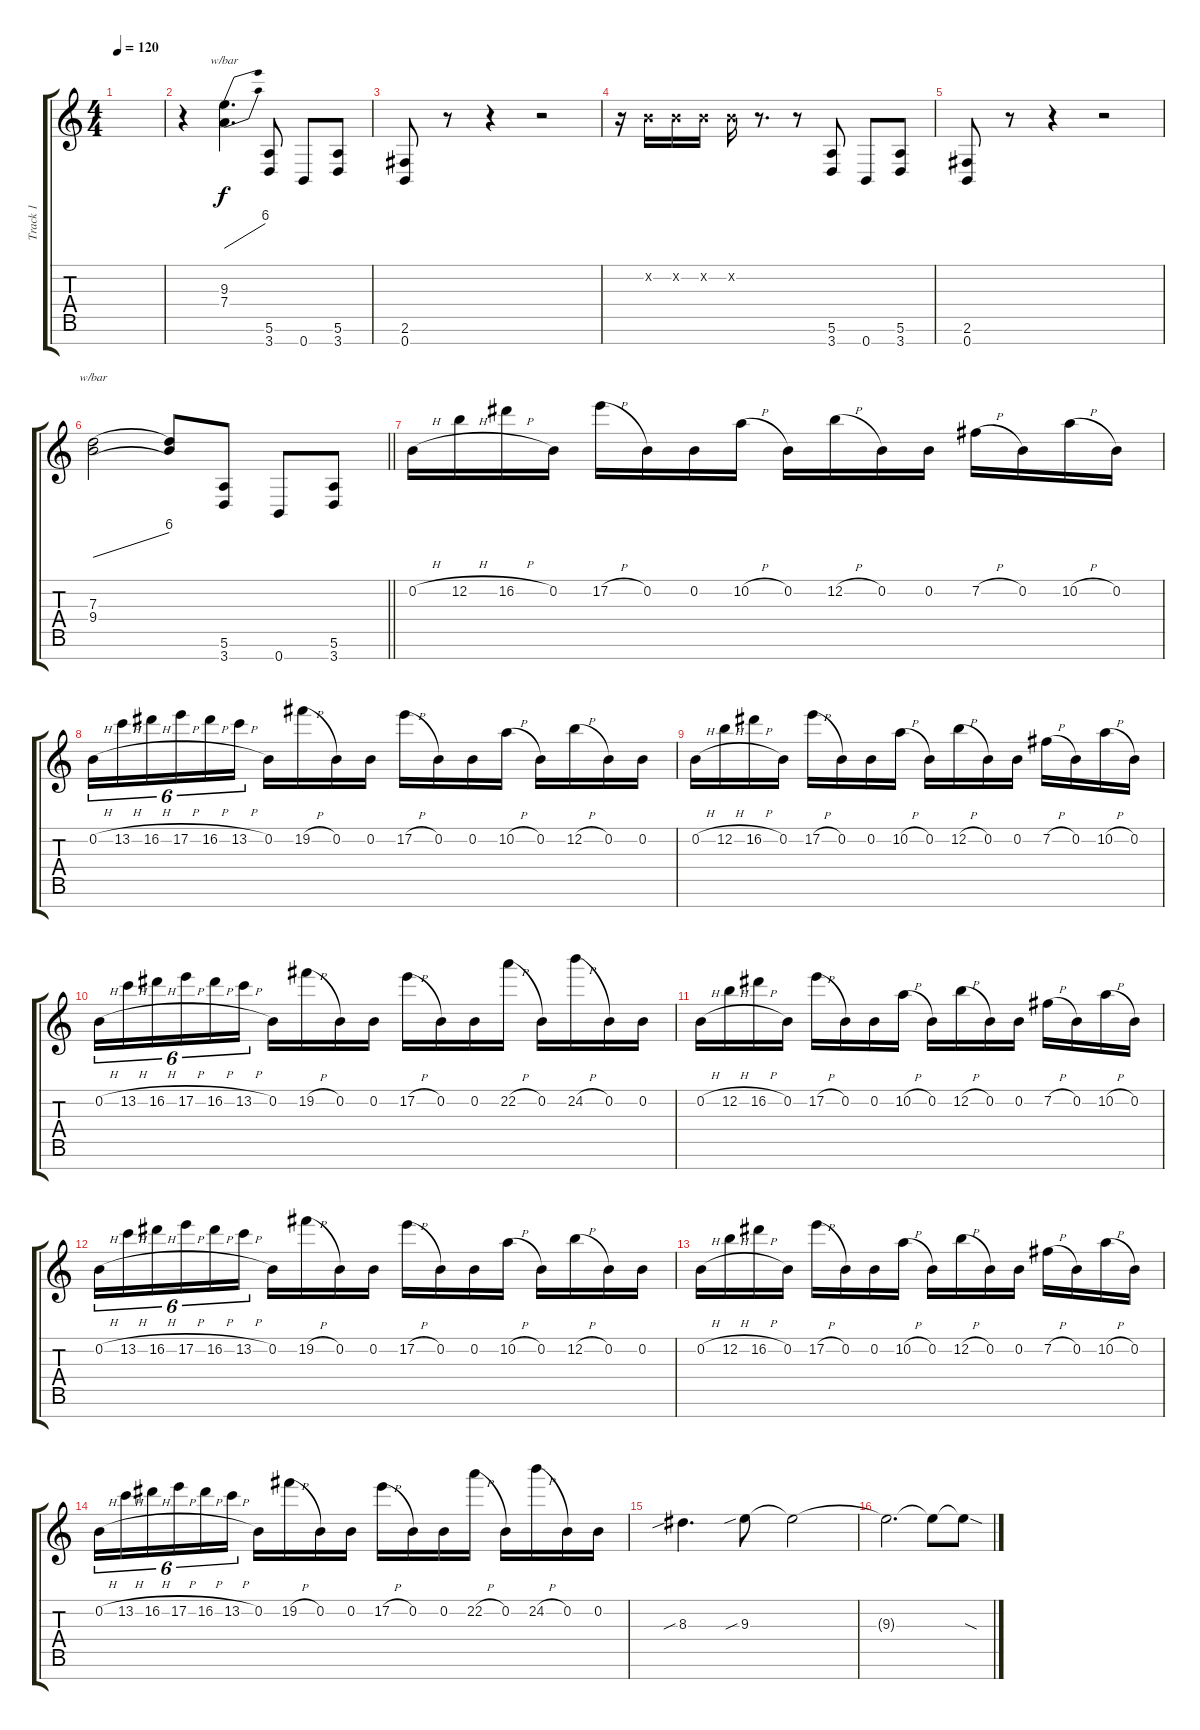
\track ("Track 1" "Track 1") {instrument distortionguitar}
\staff {score tabs}
\tuning (E4 B3 G3 D3 A2 E2 B1) {hide}
\ts (4 4)
\tempo 120
\clef g2
\ks c
|
r.4 (9.3 7.4).4{d tbe (dive default 0 0 60 24)} (5.6 3.7).8 0.7.8 (5.6 3.7).8 |
(2.6 0.7).8 r.8 r.4 r.2 |
r.16 0.2{x}.16 0.2{x}.16 0.2{x}.16 0.2{x}.16 r.8{d} r.8 (5.6 3.7).8 0.7.8 (5.6 3.7).8 |
(2.6 0.7).8 r.8 r.4 r.2 |
\barLineRight lightlight
(7.3 9.4).2{tbe (dive default 0 0 60 24)} (7.3{t} 9.4{t}).8 (5.6 3.7).8 0.7.8 (5.6 3.7).8 |
0.2{h}.16 12.2{h}.16 16.2{h}.16 0.2.16 17.2{h}.16 0.2.16 0.2.16 10.2{h}.16 0.2.16 12.2{h}.16 0.2.16 0.2.16 7.2{h}.16 0.2.16 10.2{h}.16 0.2.16 |
0.2{h}.16{tu (6 4)} 13.2{h}.16{tu (6 4)} 16.2{h}.16{tu (6 4)} 17.2{h}.16{tu (6 4)} 16.2{h}.16{tu (6 4)} 13.2{h}.16{tu (6 4)} 0.2.16 19.2{h}.16 0.2.16 0.2.16 17.2{h}.16 0.2.16 0.2.16 10.2{h}.16 0.2.16 12.2{h}.16 0.2.16 0.2.16 |
0.2{h}.16 12.2{h}.16 16.2{h}.16 0.2.16 17.2{h}.16 0.2.16 0.2.16 10.2{h}.16 0.2.16 12.2{h}.16 0.2.16 0.2.16 7.2{h}.16 0.2.16 10.2{h}.16 0.2.16 |
0.2{h}.16{tu (6 4)} 13.2{h}.16{tu (6 4)} 16.2{h}.16{tu (6 4)} 17.2{h}.16{tu (6 4)} 16.2{h}.16{tu (6 4)} 13.2{h}.16{tu (6 4)} 0.2.16 19.2{h}.16 0.2.16 0.2.16 17.2{h}.16 0.2.16 0.2.16 22.2{h}.16 0.2.16 24.2{h}.16 0.2.16 0.2.16 |
0.2{h}.16 12.2{h}.16 16.2{h}.16 0.2.16 17.2{h}.16 0.2.16 0.2.16 10.2{h}.16 0.2.16 12.2{h}.16 0.2.16 0.2.16 7.2{h}.16 0.2.16 10.2{h}.16 0.2.16 |
0.2{h}.16{tu (6 4)} 13.2{h}.16{tu (6 4)} 16.2{h}.16{tu (6 4)} 17.2{h}.16{tu (6 4)} 16.2{h}.16{tu (6 4)} 13.2{h}.16{tu (6 4)} 0.2.16 19.2{h}.16 0.2.16 0.2.16 17.2{h}.16 0.2.16 0.2.16 10.2{h}.16 0.2.16 12.2{h}.16 0.2.16 0.2.16 |
0.2{h}.16 12.2{h}.16 16.2{h}.16 0.2.16 17.2{h}.16 0.2.16 0.2.16 10.2{h}.16 0.2.16 12.2{h}.16 0.2.16 0.2.16 7.2{h}.16 0.2.16 10.2{h}.16 0.2.16 |
0.2{h}.16{tu (6 4)} 13.2{h}.16{tu (6 4)} 16.2{h}.16{tu (6 4)} 17.2{h}.16{tu (6 4)} 16.2{h}.16{tu (6 4)} 13.2{h}.16{tu (6 4)} 0.2.16 19.2{h}.16 0.2.16 0.2.16 17.2{h}.16 0.2.16 0.2.16 22.2{h}.16 0.2.16 24.2{h}.16 0.2.16 0.2.16 |
8.3{sib}.4{d} 9.3{sib}.8 9.3{t}.2 |
9.3{t}.2{d} 9.3{t}.8 9.3{sod t}.8
